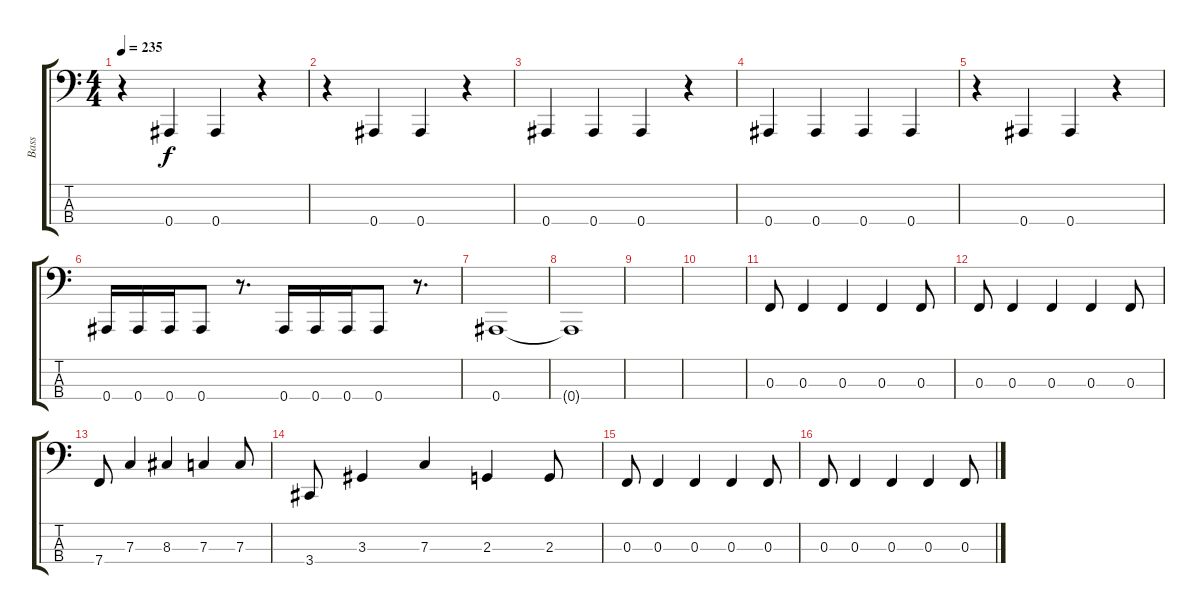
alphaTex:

\track ("Bass" "Bass") {instrument electricbasspick}
\staff {score tabs}
\tuning (Eb2 Bb1 F1 Bb0) {hide}
\ts (4 4)
\tempo 235
\clef f4
\ks c
r.4{dy f} 0.4.4 0.4.4 r.4 |
r.4 0.4.4 0.4.4 r.4 |
0.4.4 0.4.4 0.4.4 r.4 |
0.4.4 0.4.4 0.4.4 0.4.4 |
r.4 0.4.4 0.4.4 r.4 |
0.4.16 0.4.16 0.4.16 0.4.8 r.8{d} 0.4.16 0.4.16 0.4.16 0.4.8 r.8{d} |
0.4.1 |
0.4{t}.1 |
|
|
0.3.8 0.3.4 0.3.4 0.3.4 0.3.8 |
0.3.8 0.3.4 0.3.4 0.3.4 0.3.8 |
7.4.8 7.3.4 8.3.4 7.3.4 7.3.8 |
3.4.8 3.3.4 7.3.4 2.3.4 2.3.8 |
0.3.8 0.3.4 0.3.4 0.3.4 0.3.8 |
0.3.8 0.3.4 0.3.4 0.3.4 0.3.8
